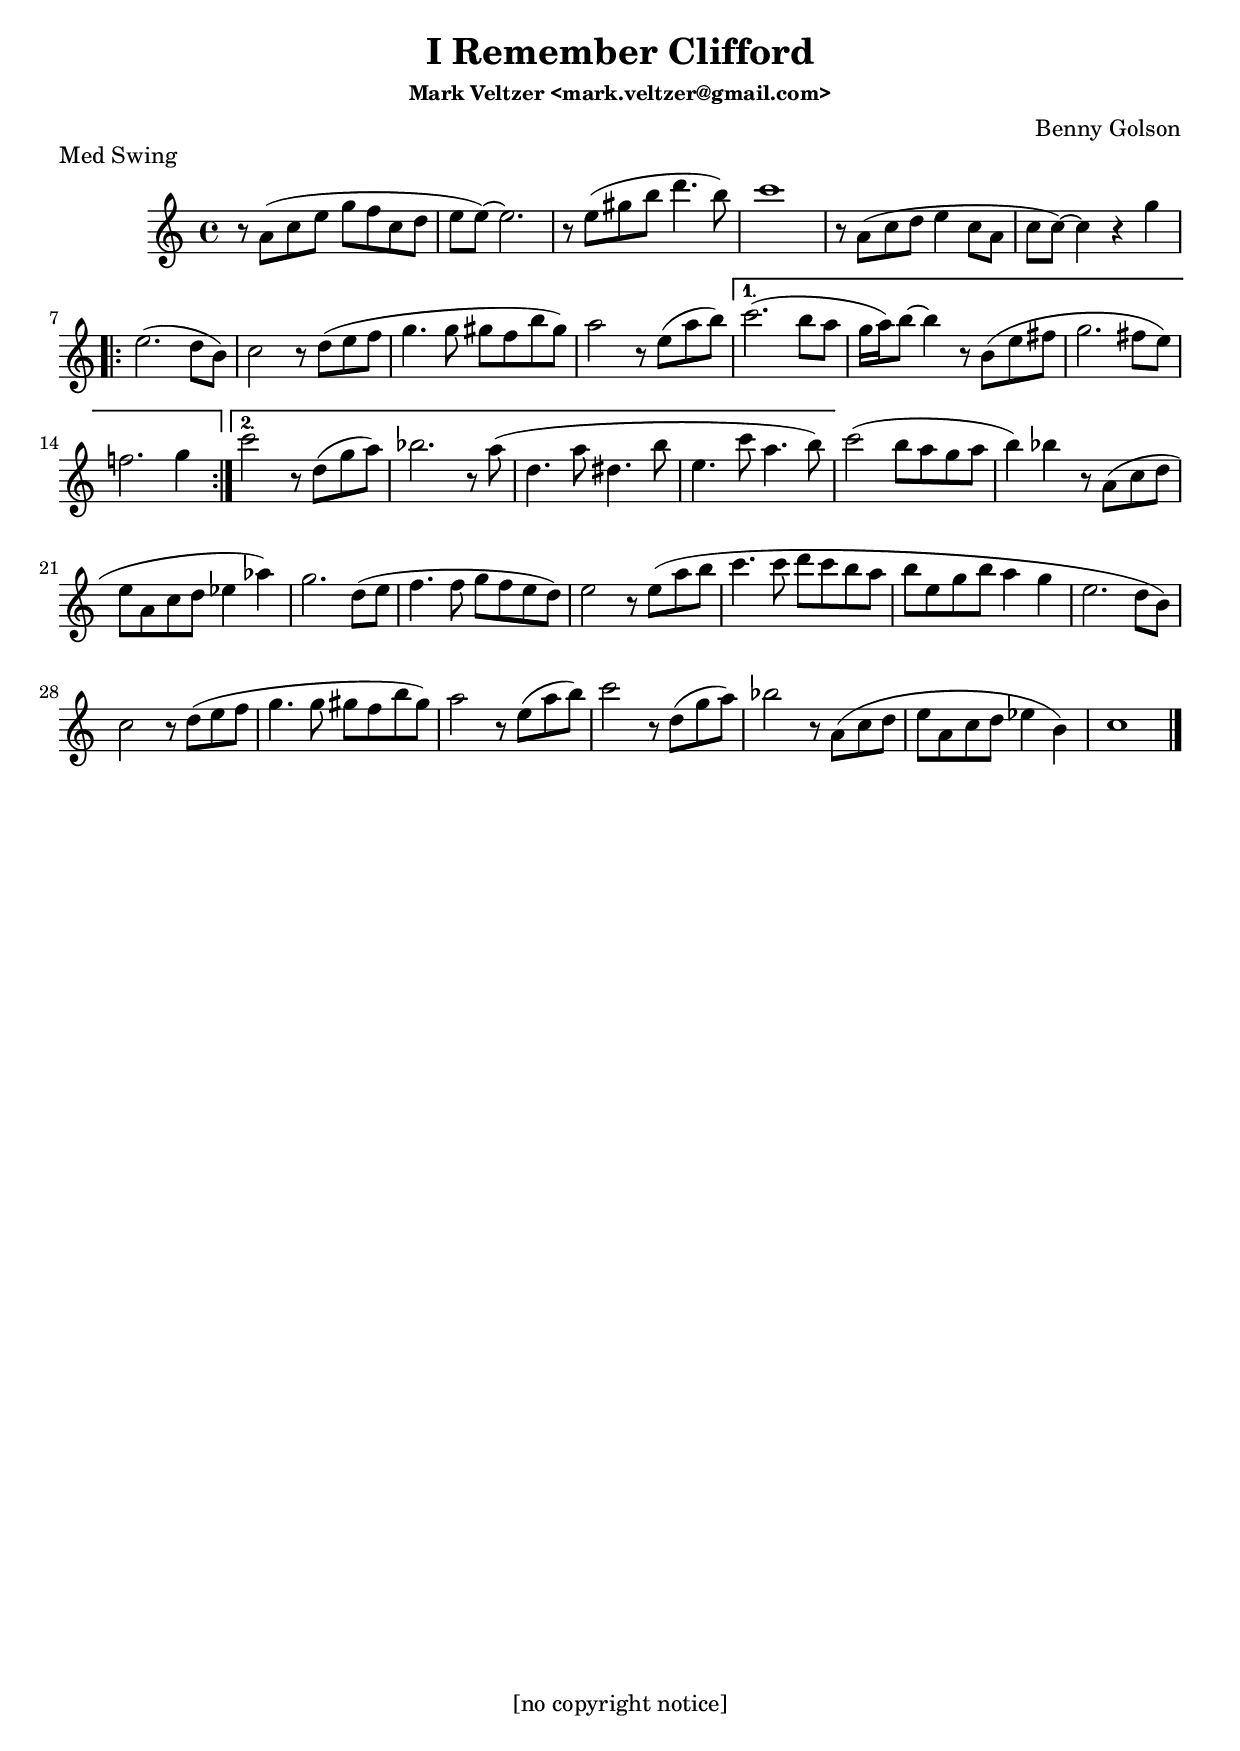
\include "lilypond/include/common.lyi"
\header {
	title="I Remember Clifford"
	subtitle=""
	composer="Benny Golson"
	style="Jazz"
	piece="Med Swing"
}

tune=\relative c'' {
	\key c \major
	\time 4/4

	r8 a ( c e g f c d | e e ~ ) e2. | r8 e ( gis b d4. b8 ) | c1 |
	r8 a, ( c d e4 c8 a | c8 c ~ ) c4 r4 g' |
	\repeat volta 2 {
		e2. ( d8 b ) | c2 r8 d ( e f | g4. g8 gis f b gis ) | a2 r8 e ( a b ) |
	}
	\alternative {
		{ c2. ( b8 a | g16 a ) b8 ~ b4 r8 b, ( e fis | g2. fis8 e ) | f!2. g4 }
		{ c2 r8 d,8 ( g a ) | bes2. r8 a ( | d,4. a'8 dis,4. b'8 | e,4. c'8 a4. b8 ) | }
	}
	c2 ( b8 a g a | b4 ) bes r8 a, ( c d | e a, c d ees4 aes ) | g2. d8 ( e |
	f4. f8 g f e d ) | e2 r8 e ( a b | c4. c8 d c b a | b e, g b a4 g |
	e2. d8 b ) | c2 r8 d ( e f | g4. g8 gis f b gis ) | a2 r8 e ( a b ) |
	c2 r8 d, ( g a ) | bes2 r8 a, ( c d | e a, c d ees4 b ) | c1 \bar "|."
}

\score {
	<<
		\context Staff \tune
	>>
	\midi {}
	\layout {}
}
